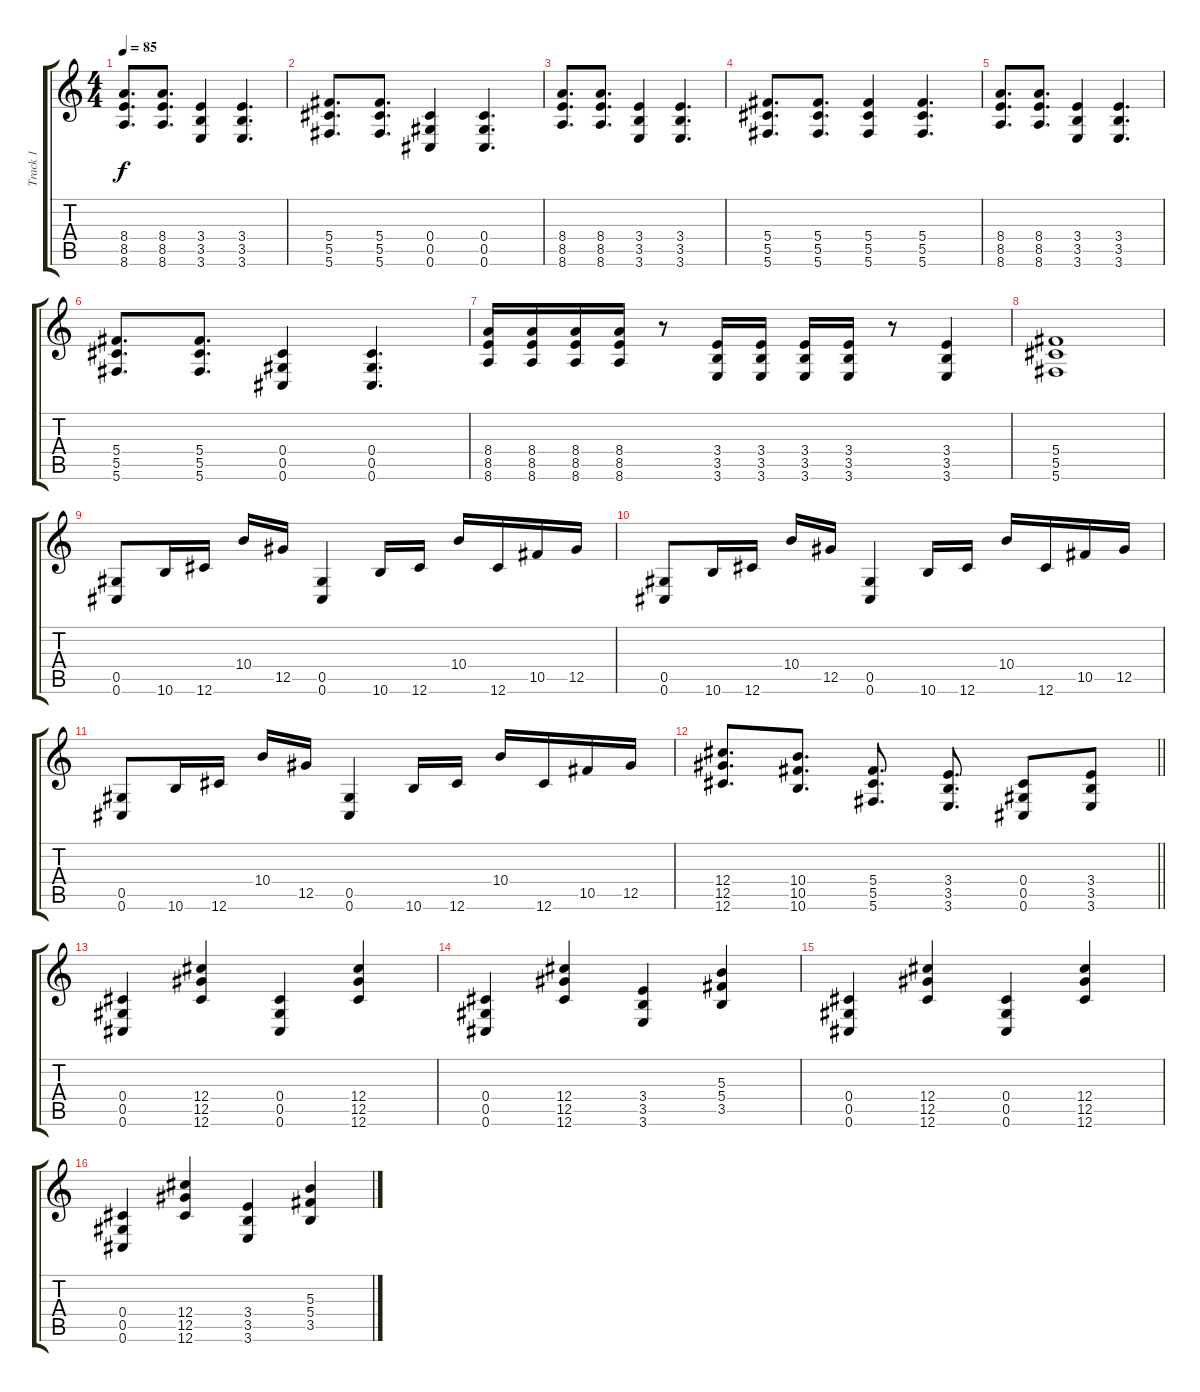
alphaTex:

\track ("Track 1" "Track 1") {instrument overdrivenguitar}
\staff {score tabs}
\tuning (Eb4 Bb3 Gb3 Db3 Ab2 Db2) {hide}
\ts (4 4)
\tempo 85
\clef g2
\ks c
(8.4 8.5 8.6).8{d dy f} (8.4 8.5 8.6).8{d} (3.4 3.5 3.6).4 (3.4 3.5 3.6).4{d} |
(5.4 5.5 5.6).8{d} (5.4 5.5 5.6).8{d} (0.4 0.5 0.6).4 (0.4 0.5 0.6).4{d} |
(8.4 8.5 8.6).8{d} (8.4 8.5 8.6).8{d} (3.4 3.5 3.6).4 (3.4 3.5 3.6).4{d} |
(5.4 5.5 5.6).8{d} (5.4 5.5 5.6).8{d} (5.4 5.5 5.6).4 (5.4 5.5 5.6).4{d} |
(8.4 8.5 8.6).8{d} (8.4 8.5 8.6).8{d} (3.4 3.5 3.6).4 (3.4 3.5 3.6).4{d} |
(5.4 5.5 5.6).8{d} (5.4 5.5 5.6).8{d} (0.4 0.5 0.6).4 (0.4 0.5 0.6).4{d} |
(8.4 8.5 8.6).16 (8.4 8.5 8.6).16 (8.4 8.5 8.6).16 (8.4 8.5 8.6).16 r.8 (3.4 3.5 3.6).16 (3.4 3.5 3.6).16 (3.4 3.5 3.6).16 (3.4 3.5 3.6).16 r.8 (3.4 3.5 3.6).4 |
(5.4 5.5 5.6).1 |
(0.5 0.6).8 10.6.16 12.6.16 10.4.16 12.5.16 (0.5 0.6).4 10.6.16 12.6.16 10.4.16 12.6.16 10.5.16 12.5.16 |
(0.5 0.6).8 10.6.16 12.6.16 10.4.16 12.5.16 (0.5 0.6).4 10.6.16 12.6.16 10.4.16 12.6.16 10.5.16 12.5.16 |
(0.5 0.6).8 10.6.16 12.6.16 10.4.16 12.5.16 (0.5 0.6).4 10.6.16 12.6.16 10.4.16 12.6.16 10.5.16 12.5.16 |
\barLineRight lightlight
(12.4 12.5 12.6).8{d} (10.4 10.5 10.6).8{d} (5.4 5.5 5.6).8{d} (3.4 3.5 3.6).8{d} (0.4 0.5 0.6).8 (3.4 3.5 3.6).8 |
(0.4 0.5 0.6).4 (12.4 12.5 12.6).4 (0.4 0.5 0.6).4 (12.4 12.5 12.6).4 |
(0.4 0.5 0.6).4 (12.4 12.5 12.6).4 (3.4 3.5 3.6).4 (5.3 5.4 3.5).4 |
(0.4 0.5 0.6).4 (12.4 12.5 12.6).4 (0.4 0.5 0.6).4 (12.4 12.5 12.6).4 |
(0.4 0.5 0.6).4 (12.4 12.5 12.6).4 (3.4 3.5 3.6).4 (5.3 5.4 3.5).4
